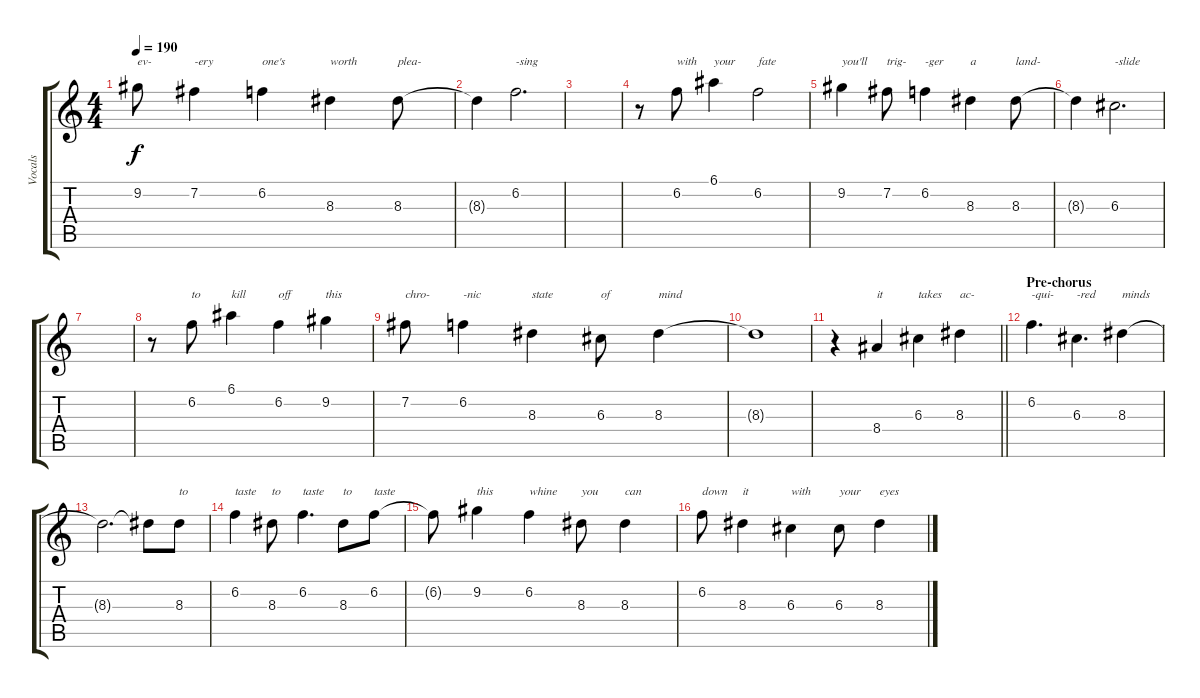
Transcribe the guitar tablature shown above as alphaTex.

\track ("Vocals" "Vocals") {instrument distortionguitar}
\staff {score tabs}
\tuning (E4 B3 G3 D3 A2 E2) {hide}
\ts (4 4)
\tempo 190
\clef g2
\ks c
9.2.8{txt "ev-" dy f} 7.2.4{txt "-ery"} 6.2.4{txt "one's"} 8.3.4{txt "worth"} 8.3.8{txt "plea-"} |
8.3{t}.4 6.2.2{d txt "-sing"} |
|
r.8 6.2.8{txt "with"} 6.1.4{txt "your"} 6.2.2{txt "fate"} |
9.2.4{txt "you'll"} 7.2.8{txt "trig-"} 6.2.4{txt "-ger"} 8.3.4{txt "a"} 8.3.8{txt "land-"} |
8.3{t}.4 6.3.2{d txt "-slide"} |
|
r.8 6.2.8{txt "to"} 6.1.4{txt "kill"} 6.2.4{txt "off"} 9.2.4{txt "this"} |
7.2.8{txt "chro-"} 6.2.4{txt "-nic"} 8.3.4{txt "state"} 6.3.8{txt "of"} 8.3.4{txt "mind"} |
8.3{t}.1 |
\barLineRight lightlight
r.4 8.4.4{txt "it"} 6.3.4{txt "takes"} 8.3.4{txt "ac-"} |
\section ("" "Pre-chorus")
6.2.4{d txt "-qui-"} 6.3.4{d txt "-red"} 8.3.4{txt "minds"} |
8.3{t}.2{d} 8.3{t}.8 8.3.8{txt "to"} |
6.2.4{txt "taste"} 8.3.8{txt "to"} 6.2.4{d txt "taste"} 8.3.8{txt "to"} 6.2.8{txt "taste"} |
6.2{t}.8 9.2.4{txt "this "} 6.2.4{txt "whine"} 8.3.8{txt "you"} 8.3.4{txt "can"} |
6.2.8{txt "down"} 8.3.4{txt "it"} 6.3.4{txt "with"} 6.3.8{txt "your"} 8.3{ss}.4{txt "eyes"}
